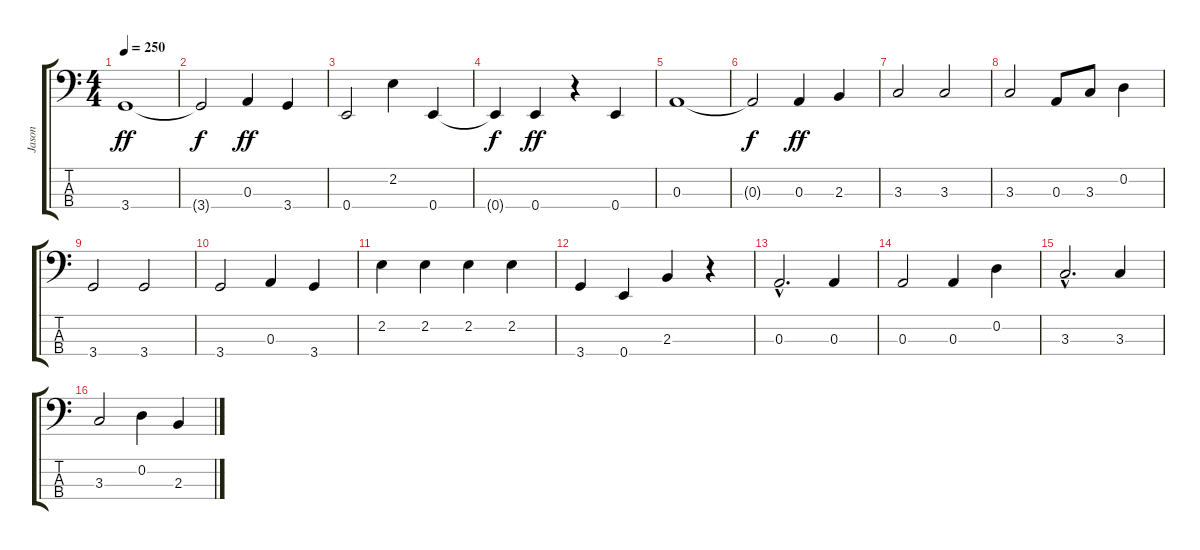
\track ("Jason" "Jason") {instrument electricbasspick}
\staff {score tabs}
\tuning (G2 D2 A1 E1) {hide}
\ts (4 4)
\tempo 250
\clef f4
\ks c
3.4.1{dy ff} |
3.4{t}.2{dy f} 0.3.4{dy ff} 3.4.4 |
0.4.2 2.2.4 0.4.4 |
0.4{t}.4{dy f} 0.4.4{dy ff} r.4 0.4.4 |
0.3.1 |
0.3{t}.2{dy f} 0.3.4{dy ff} 2.3.4 |
3.3.2 3.3.2 |
3.3.2 0.3.8 3.3.8 0.2.4 |
3.4.2 3.4.2 |
3.4.2 0.3.4 3.4.4 |
2.2.4 2.2.4 2.2.4 2.2.4 |
3.4.4 0.4.4 2.3.4 r.4 |
0.3{hac}.2{d} 0.3.4 |
0.3.2 0.3.4 0.2.4 |
3.3{hac}.2{d} 3.3.4 |
3.3.2 0.2.4 2.3.4
